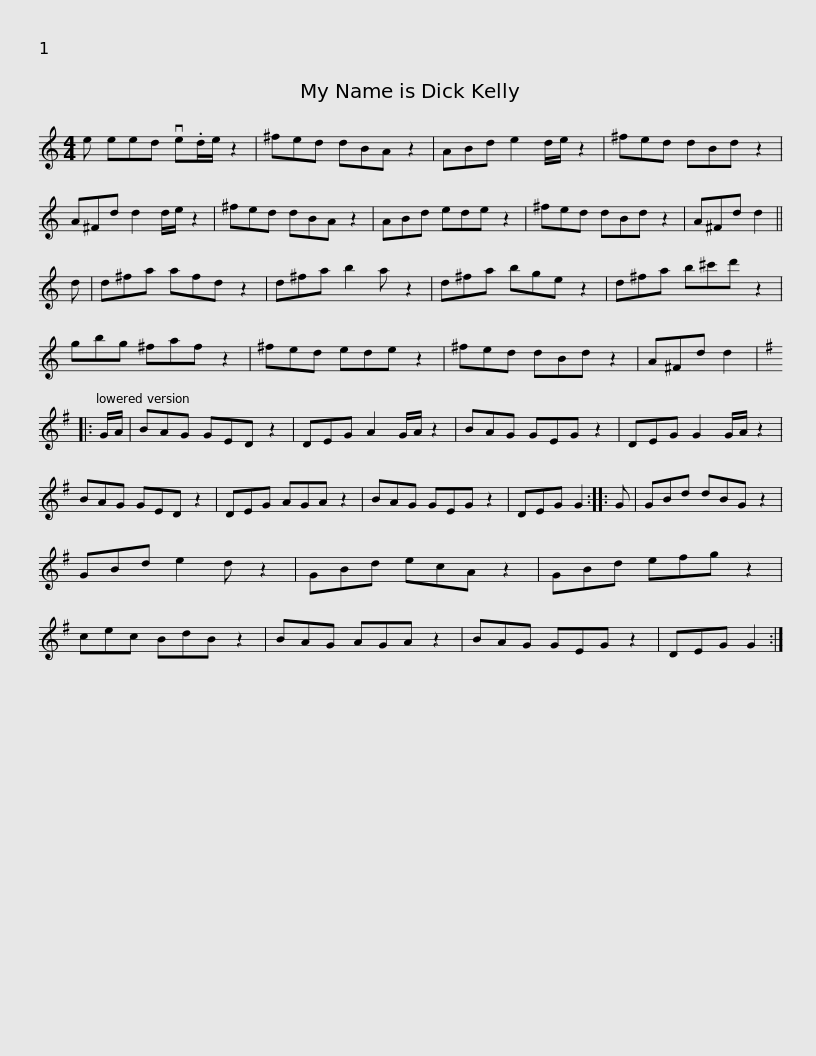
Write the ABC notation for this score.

X:1
L:1/8
M:4/4
I:linebreak $
K:C
V:1 treble
V:1
 e eed ve.d/e/ z2 | ^fed dBA z2 | ABd e2 d/e/ z2 | ^fed dBd z2 | A^Fd d2 d/e/ z2 | %5
 ^fed dBA z2 |$ ABd ede z2 | ^fed dBd z2 | A^Fd d2 || d | %10
 d^fa afd z2 | d^fa b2 a z2 | d^fa bge z2 |$ d^fa b^c'd' z2 | gbg ^faf z2 | %15
 ^fed ede z2 | ^fed dBd z2 | A^Fd d2 |:[K:G] G/A/ | BAG GED z2 |$ %20
 DEG A2 G/A/ z2 | BAG GEG z2 | DEG G2 G/A/ z2 | BAG GED z2 | DEG AGA z2 | %25
 BAG GEG z2 |$ DEG G2 :: G | GBd dBG z2 | GBd e2 d z2 | %30
 GBd ecA z2 | GBd efg z2 | cec BdB z2 |$ BAG AGA z2 | BAG GEG z2 | %35
 DEG G2 :| %36
